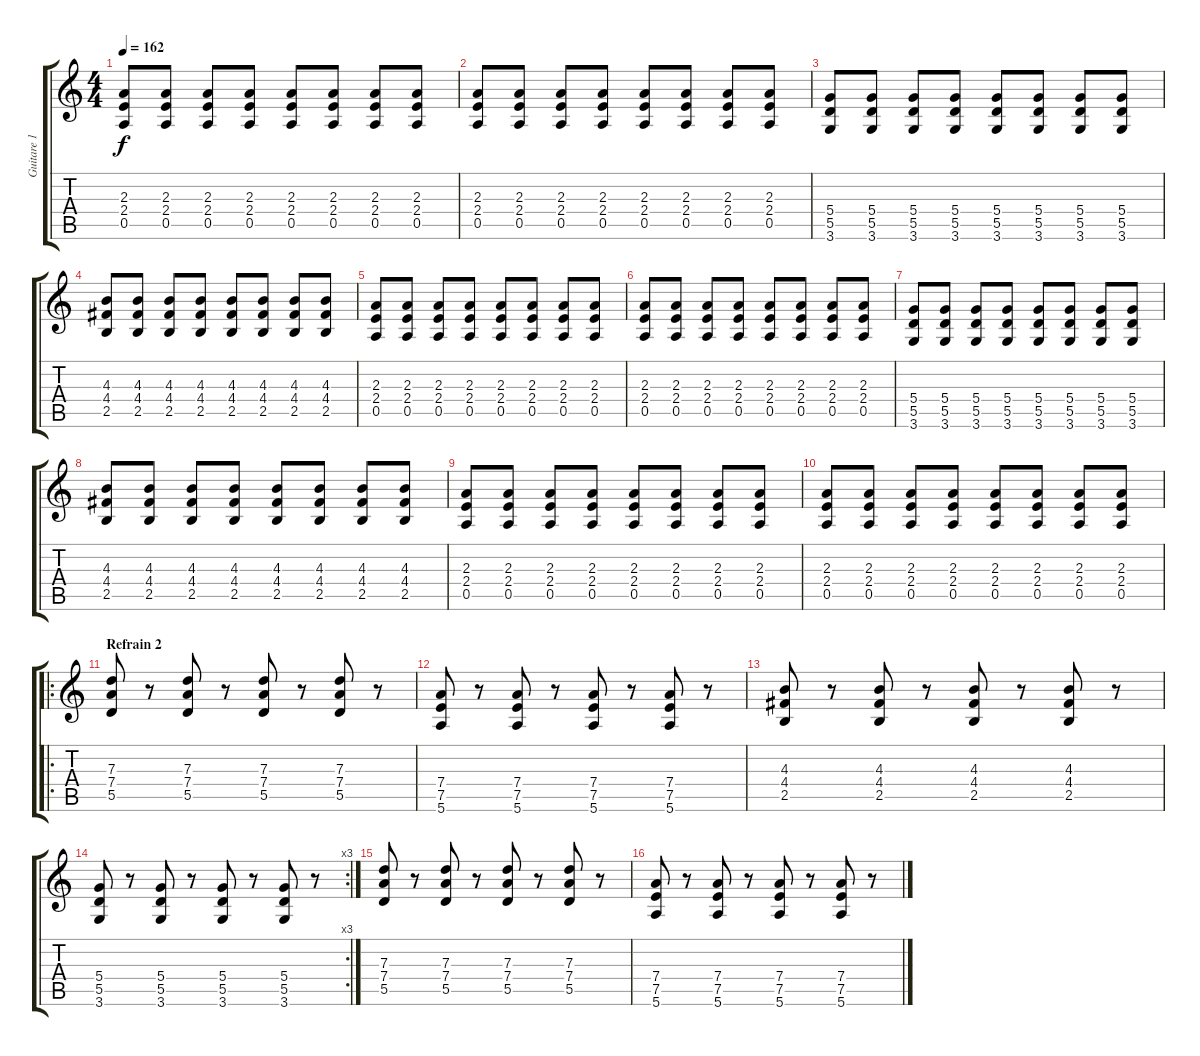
\track ("Guitare 1" "Guitare 1") {instrument distortionguitar}
\staff {score tabs}
\tuning (E4 B3 G3 D3 A2 E2) {hide}
\ts (4 4)
\tempo 162
\clef g2
\ks c
(2.3 2.4 0.5).8{dy f} (2.3 2.4 0.5).8 (2.3 2.4 0.5).8 (2.3 2.4 0.5).8 (2.3 2.4 0.5).8 (2.3 2.4 0.5).8 (2.3 2.4 0.5).8 (2.3 2.4 0.5).8 |
(2.3 2.4 0.5).8 (2.3 2.4 0.5).8 (2.3 2.4 0.5).8 (2.3 2.4 0.5).8 (2.3 2.4 0.5).8 (2.3 2.4 0.5).8 (2.3 2.4 0.5).8 (2.3 2.4 0.5).8 |
(5.4 5.5 3.6).8 (5.4 5.5 3.6).8 (5.4 5.5 3.6).8 (5.4 5.5 3.6).8 (5.4 5.5 3.6).8 (5.4 5.5 3.6).8 (5.4 5.5 3.6).8 (5.4 5.5 3.6).8 |
(4.3 4.4 2.5).8 (4.3 4.4 2.5).8 (4.3 4.4 2.5).8 (4.3 4.4 2.5).8 (4.3 4.4 2.5).8 (4.3 4.4 2.5).8 (4.3 4.4 2.5).8 (4.3 4.4 2.5).8 |
(2.3 2.4 0.5).8 (2.3 2.4 0.5).8 (2.3 2.4 0.5).8 (2.3 2.4 0.5).8 (2.3 2.4 0.5).8 (2.3 2.4 0.5).8 (2.3 2.4 0.5).8 (2.3 2.4 0.5).8 |
(2.3 2.4 0.5).8 (2.3 2.4 0.5).8 (2.3 2.4 0.5).8 (2.3 2.4 0.5).8 (2.3 2.4 0.5).8 (2.3 2.4 0.5).8 (2.3 2.4 0.5).8 (2.3 2.4 0.5).8 |
(5.4 5.5 3.6).8 (5.4 5.5 3.6).8 (5.4 5.5 3.6).8 (5.4 5.5 3.6).8 (5.4 5.5 3.6).8 (5.4 5.5 3.6).8 (5.4 5.5 3.6).8 (5.4 5.5 3.6).8 |
(4.3 4.4 2.5).8 (4.3 4.4 2.5).8 (4.3 4.4 2.5).8 (4.3 4.4 2.5).8 (4.3 4.4 2.5).8 (4.3 4.4 2.5).8 (4.3 4.4 2.5).8 (4.3 4.4 2.5).8 |
(2.3 2.4 0.5).8 (2.3 2.4 0.5).8 (2.3 2.4 0.5).8 (2.3 2.4 0.5).8 (2.3 2.4 0.5).8 (2.3 2.4 0.5).8 (2.3 2.4 0.5).8 (2.3 2.4 0.5).8 |
(2.3 2.4 0.5).8 (2.3 2.4 0.5).8 (2.3 2.4 0.5).8 (2.3 2.4 0.5).8 (2.3 2.4 0.5).8 (2.3 2.4 0.5).8 (2.3 2.4 0.5).8 (2.3 2.4 0.5).8 |
\ro
\section ("" "Refrain 2")
(7.3 7.4 5.5).8{instrument distortionguitar} r.8 (7.3 7.4 5.5).8 r.8 (7.3 7.4 5.5).8 r.8 (7.3 7.4 5.5).8 r.8 |
(7.4 7.5 5.6).8 r.8 (7.4 7.5 5.6).8 r.8 (7.4 7.5 5.6).8 r.8 (7.4 7.5 5.6).8 r.8 |
(4.3 4.4 2.5).8 r.8 (4.3 4.4 2.5).8 r.8 (4.3 4.4 2.5).8 r.8 (4.3 4.4 2.5).8 r.8 |
\rc 3
(5.4 5.5 3.6).8 r.8 (5.4 5.5 3.6).8 r.8 (5.4 5.5 3.6).8 r.8 (5.4 5.5 3.6).8 r.8 |
(7.3 7.4 5.5).8{instrument distortionguitar} r.8 (7.3 7.4 5.5).8 r.8 (7.3 7.4 5.5).8 r.8 (7.3 7.4 5.5).8 r.8 |
(7.4 7.5 5.6).8 r.8 (7.4 7.5 5.6).8 r.8 (7.4 7.5 5.6).8 r.8 (7.4 7.5 5.6).8 r.8
